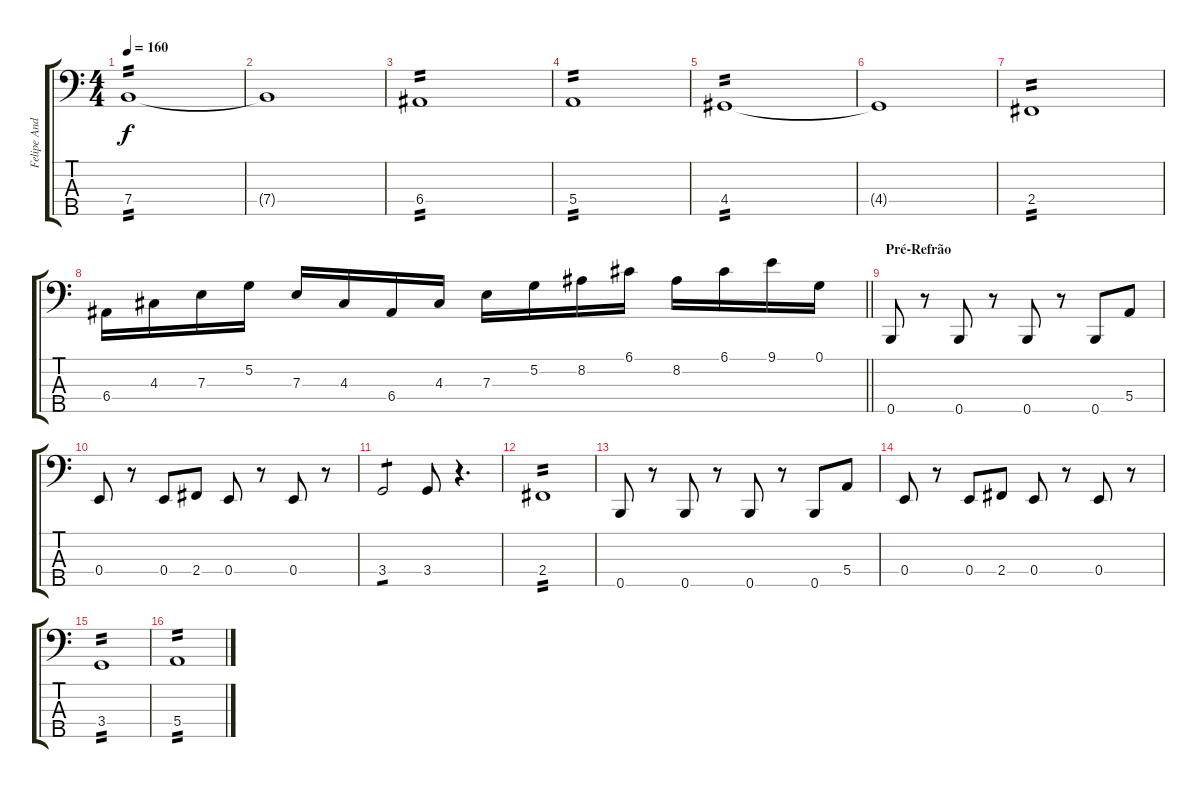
\track ("Felipe Andreoli" "Felipe And") {instrument electricbassfinger}
\staff {score tabs}
\tuning (G2 D2 A1 E1 B0) {hide}
\ts (4 4)
\tempo 160
\clef f4
\ks c
7.4.1{tp 2 dy f} |
7.4{t}.1 |
6.4.1{tp 2} |
5.4.1{tp 2} |
4.4.1{tp 2} |
4.4{t}.1 |
2.4.1{tp 2} |
\barLineRight lightlight
6.4.16 4.3.16 7.3.16 5.2.16 7.3.16 4.3.16 6.4.16 4.3.16 7.3.16 5.2.16 8.2.16 6.1.16 8.2.16 6.1.16 9.1.16 0.1.16 |
\section ("" "Pré-Refrão")
0.5.8 r.8 0.5.8 r.8 0.5.8 r.8 0.5.8 5.4.8 |
0.4.8 r.8 0.4.8 2.4.8 0.4.8 r.8 0.4.8 r.8 |
3.4.2{tp 1} 3.4.8 r.4{d} |
2.4.1{tp 2} |
0.5.8 r.8 0.5.8 r.8 0.5.8 r.8 0.5.8 5.4.8 |
0.4.8 r.8 0.4.8 2.4.8 0.4.8 r.8 0.4.8 r.8 |
3.4.1{tp 2} |
5.4.1{tp 2}
